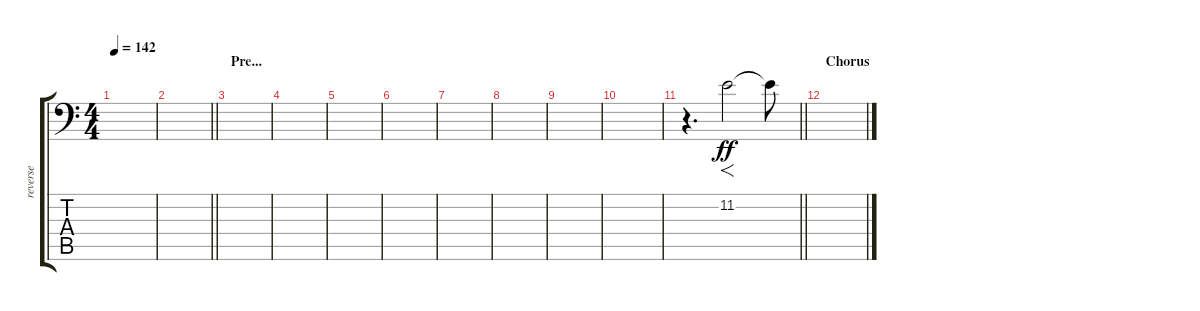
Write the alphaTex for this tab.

\track ("reverse" "reverse") {instrument reversecymbal}
\staff {score tabs}
\tuning (Bb3 F3 Db3 Ab2 Eb2 Bb1) {hide}
\ts (4 4)
\tempo 142
\clef f4
\ks c
|
\barLineRight lightlight
|
\section ("" "Pre...")
|
|
|
|
|
|
|
|
\barLineRight lightlight
r.4{d} 11.2.2{f dy ff} 11.2{t}.8 |
\section ("" "Chorus")
